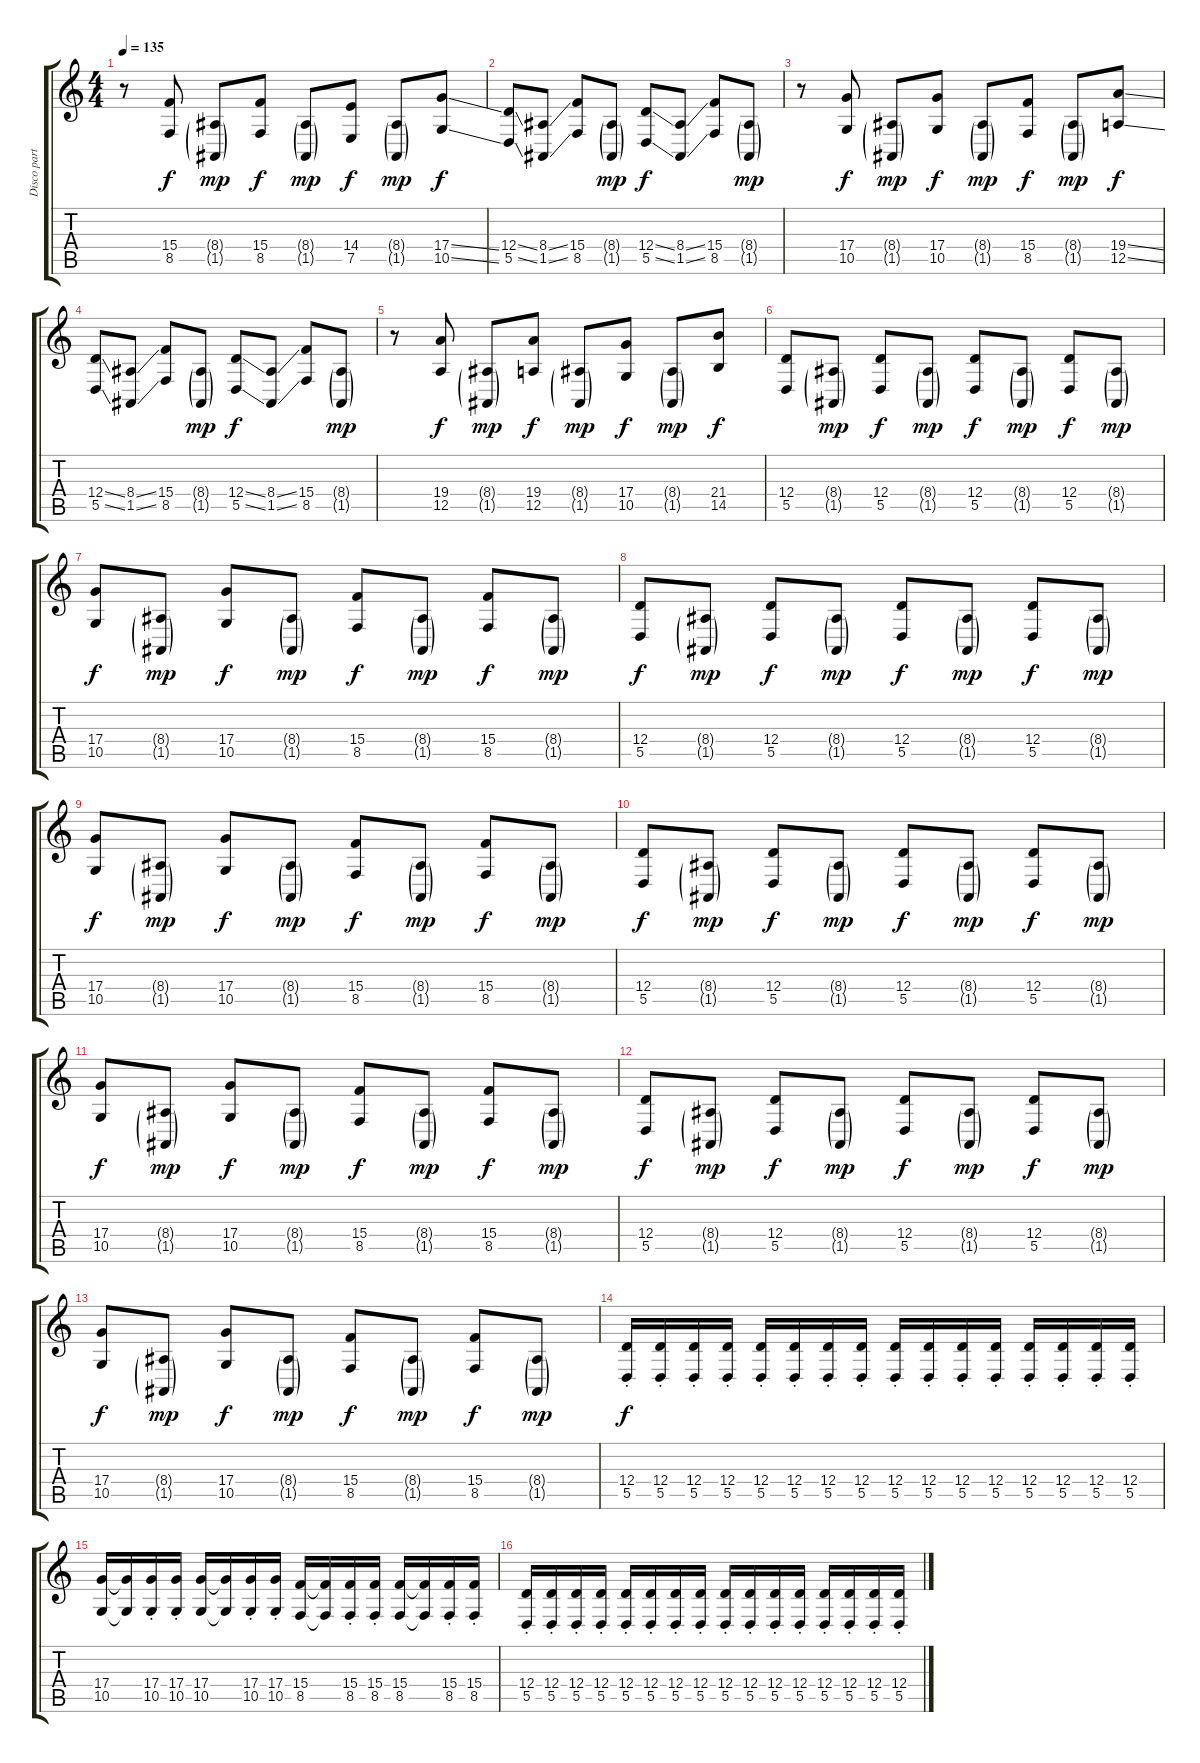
\track ("Disco part" "Disco part") {instrument lead2sawtooth}
\staff {score tabs}
\tuning (E4 B3 G3 D3 A2 E2) {hide}
\ts (4 4)
\tempo 135
\clef g2
\ks c
r.8{dy mp} (15.4 8.5).8{dy f} (8.4{g} 1.5{g}).8{dy mp} (15.4 8.5).8{dy f} (8.4{g} 1.5{g}).8{dy mp} (14.4 7.5).8{dy f} (8.4{g} 1.5{g}).8{dy mp} (17.4{ss} 10.5{ss}).8{dy f} |
(12.4{ss} 5.5{ss}).8 (8.4{ss} 1.5{ss}).8 (15.4 8.5).8 (8.4{g} 1.5{g}).8{dy mp} (12.4{ss} 5.5{ss}).8{dy f} (8.4{ss} 1.5{ss}).8 (15.4 8.5).8 (8.4{g} 1.5{g}).8{dy mp} |
r.8 (17.4 10.5).8{dy f} (8.4{g} 1.5{g}).8{dy mp} (17.4 10.5).8{dy f} (8.4{g} 1.5{g}).8{dy mp} (15.4 8.5).8{dy f} (8.4{g} 1.5{g}).8{dy mp} (19.4{ss} 12.5{ss}).8{dy f} |
(12.4{ss} 5.5{ss}).8 (8.4{ss} 1.5{ss}).8 (15.4 8.5).8 (8.4{g} 1.5{g}).8{dy mp} (12.4{ss} 5.5{ss}).8{dy f} (8.4{ss} 1.5{ss}).8 (15.4 8.5).8 (8.4{g} 1.5{g}).8{dy mp} |
r.8 (19.4 12.5).8{dy f} (8.4{g} 1.5{g}).8{dy mp} (19.4 12.5).8{dy f} (8.4{g} 1.5{g}).8{dy mp} (17.4 10.5).8{dy f} (8.4{g} 1.5{g}).8{dy mp} (21.4 14.5).8{dy f} |
(12.4 5.5).8 (8.4{g} 1.5{g}).8{dy mp} (12.4 5.5).8{dy f} (8.4{g} 1.5{g}).8{dy mp} (12.4 5.5).8{dy f} (8.4{g} 1.5{g}).8{dy mp} (12.4 5.5).8{dy f} (8.4{g} 1.5{g}).8{dy mp} |
(17.4 10.5).8{dy f} (8.4{g} 1.5{g}).8{dy mp} (17.4 10.5).8{dy f} (8.4{g} 1.5{g}).8{dy mp} (15.4 8.5).8{dy f} (8.4{g} 1.5{g}).8{dy mp} (15.4 8.5).8{dy f} (8.4{g} 1.5{g}).8{dy mp} |
(12.4 5.5).8{dy f} (8.4{g} 1.5{g}).8{dy mp} (12.4 5.5).8{dy f} (8.4{g} 1.5{g}).8{dy mp} (12.4 5.5).8{dy f} (8.4{g} 1.5{g}).8{dy mp} (12.4 5.5).8{dy f} (8.4{g} 1.5{g}).8{dy mp} |
(17.4 10.5).8{dy f} (8.4{g} 1.5{g}).8{dy mp} (17.4 10.5).8{dy f} (8.4{g} 1.5{g}).8{dy mp} (15.4 8.5).8{dy f} (8.4{g} 1.5{g}).8{dy mp} (15.4 8.5).8{dy f} (8.4{g} 1.5{g}).8{dy mp} |
(12.4 5.5).8{dy f} (8.4{g} 1.5{g}).8{dy mp} (12.4 5.5).8{dy f} (8.4{g} 1.5{g}).8{dy mp} (12.4 5.5).8{dy f} (8.4{g} 1.5{g}).8{dy mp} (12.4 5.5).8{dy f} (8.4{g} 1.5{g}).8{dy mp} |
(17.4 10.5).8{dy f} (8.4{g} 1.5{g}).8{dy mp} (17.4 10.5).8{dy f} (8.4{g} 1.5{g}).8{dy mp} (15.4 8.5).8{dy f} (8.4{g} 1.5{g}).8{dy mp} (15.4 8.5).8{dy f} (8.4{g} 1.5{g}).8{dy mp} |
(12.4 5.5).8{dy f} (8.4{g} 1.5{g}).8{dy mp} (12.4 5.5).8{dy f} (8.4{g} 1.5{g}).8{dy mp} (12.4 5.5).8{dy f} (8.4{g} 1.5{g}).8{dy mp} (12.4 5.5).8{dy f} (8.4{g} 1.5{g}).8{dy mp} |
(17.4 10.5).8{dy f} (8.4{g} 1.5{g}).8{dy mp} (17.4 10.5).8{dy f} (8.4{g} 1.5{g}).8{dy mp} (15.4 8.5).8{dy f} (8.4{g} 1.5{g}).8{dy mp} (15.4 8.5).8{dy f} (8.4{g} 1.5{g}).8{dy mp} |
(12.4{st} 5.5{st}).16{dy f} (12.4{st} 5.5{st}).16 (12.4{st} 5.5{st}).16 (12.4{st} 5.5{st}).16 (12.4{st} 5.5{st}).16 (12.4{st} 5.5{st}).16 (12.4{st} 5.5{st}).16 (12.4{st} 5.5{st}).16 (12.4{st} 5.5{st}).16 (12.4{st} 5.5{st}).16 (12.4{st} 5.5{st}).16 (12.4{st} 5.5{st}).16 (12.4{st} 5.5{st}).16 (12.4{st} 5.5{st}).16 (12.4{st} 5.5{st}).16 (12.4{st} 5.5{st}).16 |
(17.4 10.5).16 (17.4{t} 10.5{t}).16 (17.4{st} 10.5{st}).16 (17.4{st} 10.5{st}).16 (17.4 10.5).16 (17.4{t} 10.5{t}).16 (17.4{st} 10.5{st}).16 (17.4{st} 10.5{st}).16 (15.4 8.5).16 (15.4{t} 8.5{t}).16 (15.4{st} 8.5{st}).16 (15.4{st} 8.5{st}).16 (15.4 8.5).16 (15.4{t} 8.5{t}).16 (15.4{st} 8.5{st}).16 (15.4{st} 8.5{st}).16 |
(12.4{st} 5.5{st}).16 (12.4{st} 5.5{st}).16 (12.4{st} 5.5{st}).16 (12.4{st} 5.5{st}).16 (12.4{st} 5.5{st}).16 (12.4{st} 5.5{st}).16 (12.4{st} 5.5{st}).16 (12.4{st} 5.5{st}).16 (12.4{st} 5.5{st}).16 (12.4{st} 5.5{st}).16 (12.4{st} 5.5{st}).16 (12.4{st} 5.5{st}).16 (12.4{st} 5.5{st}).16 (12.4{st} 5.5{st}).16 (12.4{st} 5.5{st}).16 (12.4{st} 5.5{st}).16
